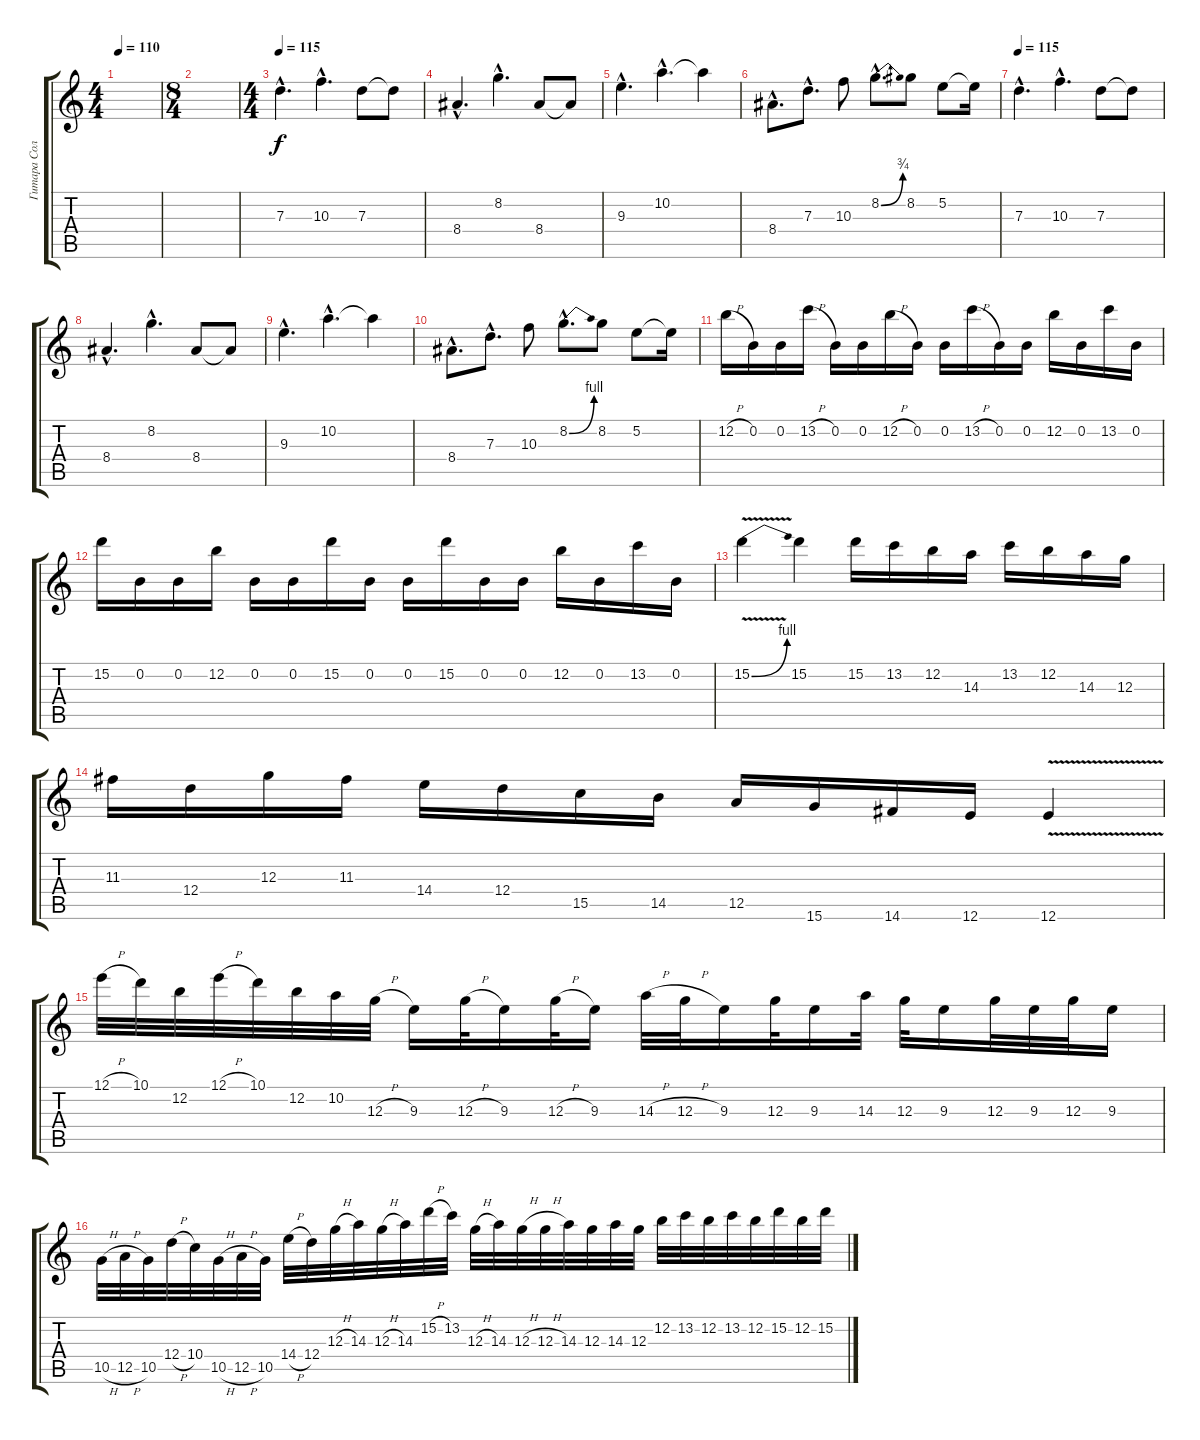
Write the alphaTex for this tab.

\track ("Гитара Соло 1" "Гитара Сол") {instrument distortionguitar}
\staff {score tabs}
\tuning (E4 B3 G3 D3 A2 E2) {hide}
\ts (4 4)
\tempo 110
\clef g2
\ks c
|
\ts (8 4)
|
\ts (4 4)
\tempo 115
7.3{hac}.4{d} 10.3{hac}.4{d} 7.3.8 7.3{t}.8 |
8.4{hac}.4{d} 8.2{hac}.4{d} 8.4.8 8.4{t}.8 |
9.3{hac}.4{d} 10.2{hac}.4{d} 10.2{t}.4 |
8.4{hac}.8{d} 7.3{hac}.8{d} 10.3.8 8.2{be (bend 0 0 60 3) hac}.8{d} 8.2.8 5.2.8 5.2{t}.16 |
\tempo 115
7.3{hac}.4{d} 10.3{hac}.4{d} 7.3.8 7.3{t}.8 |
8.4{hac}.4{d} 8.2{hac}.4{d} 8.4.8 8.4{t}.8 |
9.3{hac}.4{d} 10.2{hac}.4{d} 10.2{t}.4 |
8.4{hac}.8{d} 7.3{hac}.8{d} 10.3.8 8.2{be (bend 0 0 60 4) hac}.8{d} 8.2.8 5.2.8 5.2{t}.16 |
12.2{h}.16 0.2.16 0.2.16 13.2{h}.16 0.2.16 0.2.16 12.2{h}.16 0.2.16 0.2.16 13.2{h}.16 0.2.16 0.2.16 12.2.16 0.2.16 13.2.16 0.2.16 |
15.2.16 0.2.16 0.2.16 12.2.16 0.2.16 0.2.16 15.2.16 0.2.16 0.2.16 15.2.16 0.2.16 0.2.16 12.2.16 0.2.16 13.2.16 0.2.16 |
15.2{be (bend 0 0 60 4) v}.4 15.2.4 15.2.16 13.2.16 12.2.16 14.3.16 13.2.16 12.2.16 14.3.16 12.3.16 |
11.3.16 12.4.16 12.3.16 11.3.16 14.4.16 12.4.16 15.5.16 14.5.16 12.5.16 15.6.16 14.6.16 12.6.16 12.6{v}.4 |
12.1{h}.32 10.1.32 12.2.32 12.1{h}.32 10.1.32 12.2.32 10.2.32 12.3{h}.32 9.3.16 12.3{h}.32 9.3.16 12.3{h}.32 9.3.16 14.3{h}.32 12.3{h}.32 9.3.16 12.3.32 9.3.16 14.3.32 12.3.32 9.3.16 12.3.32 9.3.32 12.3.32 9.3.16 |
10.5{h}.32 12.5{h}.32 10.5.32 12.4{h}.32 10.4.32 10.5{h}.32 12.5{h}.32 10.5.32 14.4{h}.32 12.4.32 12.3{h}.32 14.3.32 12.3{h}.32 14.3.32 15.2{h}.32 13.2.32 12.3{h}.32 14.3.32 12.3{h}.32 12.3{h}.32 14.3.32 12.3.32 14.3.32 12.3.32 12.2.32 13.2.32 12.2.32 13.2.32 12.2.32 15.2.32 12.2.32 15.2.32
